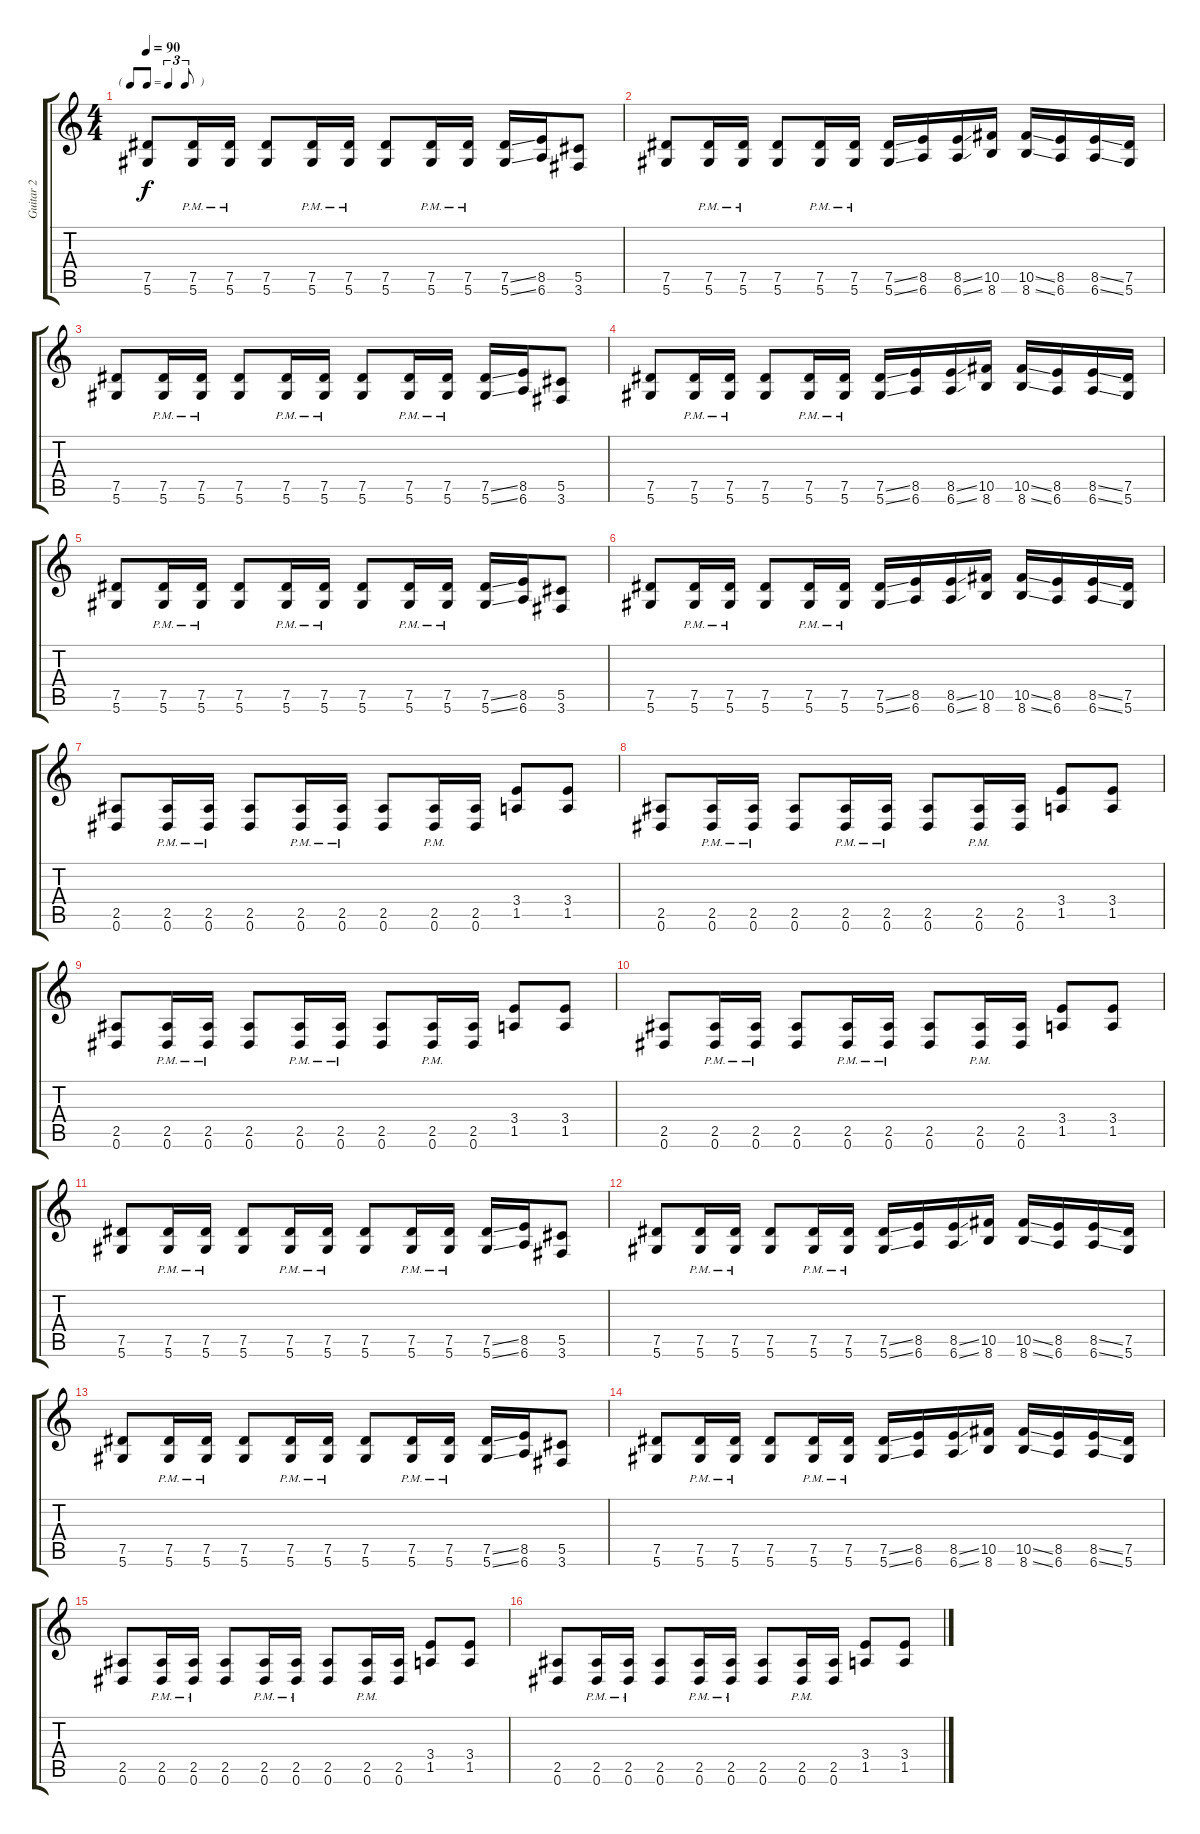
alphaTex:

\track ("Guitar 2" "Guitar 2") {instrument distortionguitar}
\staff {score tabs}
\tuning (Eb4 Bb3 Gb3 Db3 Ab2 Eb2) {hide}
\ts (4 4)
\tf triplet8th
\tempo 90
\clef g2
\ks c
(7.5 5.6).8{dy f} (7.5{pm} 5.6{pm}).16 (7.5{pm} 5.6{pm}).16 (7.5 5.6).8 (7.5{pm} 5.6{pm}).16 (7.5{pm} 5.6{pm}).16 (7.5 5.6).8 (7.5{pm} 5.6{pm}).16 (7.5{pm} 5.6{pm}).16 (7.5{ss} 5.6{ss}).16 (8.5 6.6).16 (5.5 3.6).8 |
(7.5 5.6).8 (7.5{pm} 5.6{pm}).16 (7.5{pm} 5.6{pm}).16 (7.5 5.6).8 (7.5{pm} 5.6{pm}).16 (7.5{pm} 5.6{pm}).16 (7.5{ss} 5.6{ss}).16 (8.5 6.6).16 (8.5{ss} 6.6{ss}).16 (10.5 8.6).16 (10.5{ss} 8.6{ss}).16 (8.5 6.6).16 (8.5{ss} 6.6{ss}).16 (7.5 5.6).16 |
(7.5 5.6).8 (7.5{pm} 5.6{pm}).16 (7.5{pm} 5.6{pm}).16 (7.5 5.6).8 (7.5{pm} 5.6{pm}).16 (7.5{pm} 5.6{pm}).16 (7.5 5.6).8 (7.5{pm} 5.6{pm}).16 (7.5{pm} 5.6{pm}).16 (7.5{ss} 5.6{ss}).16 (8.5 6.6).16 (5.5 3.6).8 |
(7.5 5.6).8 (7.5{pm} 5.6{pm}).16 (7.5{pm} 5.6{pm}).16 (7.5 5.6).8 (7.5{pm} 5.6{pm}).16 (7.5{pm} 5.6{pm}).16 (7.5{ss} 5.6{ss}).16 (8.5 6.6).16 (8.5{ss} 6.6{ss}).16 (10.5 8.6).16 (10.5{ss} 8.6{ss}).16 (8.5 6.6).16 (8.5{ss} 6.6{ss}).16 (7.5 5.6).16 |
(7.5 5.6).8 (7.5{pm} 5.6{pm}).16 (7.5{pm} 5.6{pm}).16 (7.5 5.6).8 (7.5{pm} 5.6{pm}).16 (7.5{pm} 5.6{pm}).16 (7.5 5.6).8 (7.5{pm} 5.6{pm}).16 (7.5{pm} 5.6{pm}).16 (7.5{ss} 5.6{ss}).16 (8.5 6.6).16 (5.5 3.6).8 |
(7.5 5.6).8 (7.5{pm} 5.6{pm}).16 (7.5{pm} 5.6{pm}).16 (7.5 5.6).8 (7.5{pm} 5.6{pm}).16 (7.5{pm} 5.6{pm}).16 (7.5{ss} 5.6{ss}).16 (8.5 6.6).16 (8.5{ss} 6.6{ss}).16 (10.5 8.6).16 (10.5{ss} 8.6{ss}).16 (8.5 6.6).16 (8.5{ss} 6.6{ss}).16 (7.5 5.6).16 |
(2.5 0.6).8 (2.5 0.6{pm}).16 (2.5{pm} 0.6{pm}).16 (2.5 0.6).8 (2.5{pm} 0.6{pm}).16 (2.5{pm} 0.6{pm}).16 (2.5 0.6).8 (2.5{pm} 0.6{pm}).16 (2.5 0.6).16 (3.4 1.5).8 (3.4 1.5).8 |
(2.5 0.6).8 (2.5 0.6{pm}).16 (2.5{pm} 0.6{pm}).16 (2.5 0.6).8 (2.5{pm} 0.6{pm}).16 (2.5{pm} 0.6{pm}).16 (2.5 0.6).8 (2.5{pm} 0.6{pm}).16 (2.5 0.6).16 (3.4 1.5).8 (3.4 1.5).8 |
(2.5 0.6).8 (2.5 0.6{pm}).16 (2.5{pm} 0.6{pm}).16 (2.5 0.6).8 (2.5{pm} 0.6{pm}).16 (2.5{pm} 0.6{pm}).16 (2.5 0.6).8 (2.5{pm} 0.6{pm}).16 (2.5 0.6).16 (3.4 1.5).8 (3.4 1.5).8 |
(2.5 0.6).8 (2.5 0.6{pm}).16 (2.5{pm} 0.6{pm}).16 (2.5 0.6).8 (2.5{pm} 0.6{pm}).16 (2.5{pm} 0.6{pm}).16 (2.5 0.6).8 (2.5{pm} 0.6{pm}).16 (2.5 0.6).16 (3.4 1.5).8 (3.4 1.5).8 |
(7.5 5.6).8 (7.5{pm} 5.6{pm}).16 (7.5{pm} 5.6{pm}).16 (7.5 5.6).8 (7.5{pm} 5.6{pm}).16 (7.5{pm} 5.6{pm}).16 (7.5 5.6).8 (7.5{pm} 5.6{pm}).16 (7.5{pm} 5.6{pm}).16 (7.5{ss} 5.6{ss}).16 (8.5 6.6).16 (5.5 3.6).8 |
(7.5 5.6).8 (7.5{pm} 5.6{pm}).16 (7.5{pm} 5.6{pm}).16 (7.5 5.6).8 (7.5{pm} 5.6{pm}).16 (7.5{pm} 5.6{pm}).16 (7.5{ss} 5.6{ss}).16 (8.5 6.6).16 (8.5{ss} 6.6{ss}).16 (10.5 8.6).16 (10.5{ss} 8.6{ss}).16 (8.5 6.6).16 (8.5{ss} 6.6{ss}).16 (7.5 5.6).16 |
(7.5 5.6).8 (7.5{pm} 5.6{pm}).16 (7.5{pm} 5.6{pm}).16 (7.5 5.6).8 (7.5{pm} 5.6{pm}).16 (7.5{pm} 5.6{pm}).16 (7.5 5.6).8 (7.5{pm} 5.6{pm}).16 (7.5{pm} 5.6{pm}).16 (7.5{ss} 5.6{ss}).16 (8.5 6.6).16 (5.5 3.6).8 |
(7.5 5.6).8 (7.5{pm} 5.6{pm}).16 (7.5{pm} 5.6{pm}).16 (7.5 5.6).8 (7.5{pm} 5.6{pm}).16 (7.5{pm} 5.6{pm}).16 (7.5{ss} 5.6{ss}).16 (8.5 6.6).16 (8.5{ss} 6.6{ss}).16 (10.5 8.6).16 (10.5{ss} 8.6{ss}).16 (8.5 6.6).16 (8.5{ss} 6.6{ss}).16 (7.5 5.6).16 |
(2.5 0.6).8 (2.5 0.6{pm}).16 (2.5{pm} 0.6{pm}).16 (2.5 0.6).8 (2.5{pm} 0.6{pm}).16 (2.5{pm} 0.6{pm}).16 (2.5 0.6).8 (2.5{pm} 0.6{pm}).16 (2.5 0.6).16 (3.4 1.5).8 (3.4 1.5).8 |
(2.5 0.6).8 (2.5 0.6{pm}).16 (2.5{pm} 0.6{pm}).16 (2.5 0.6).8 (2.5{pm} 0.6{pm}).16 (2.5{pm} 0.6{pm}).16 (2.5 0.6).8 (2.5{pm} 0.6{pm}).16 (2.5 0.6).16 (3.4 1.5).8 (3.4 1.5).8
